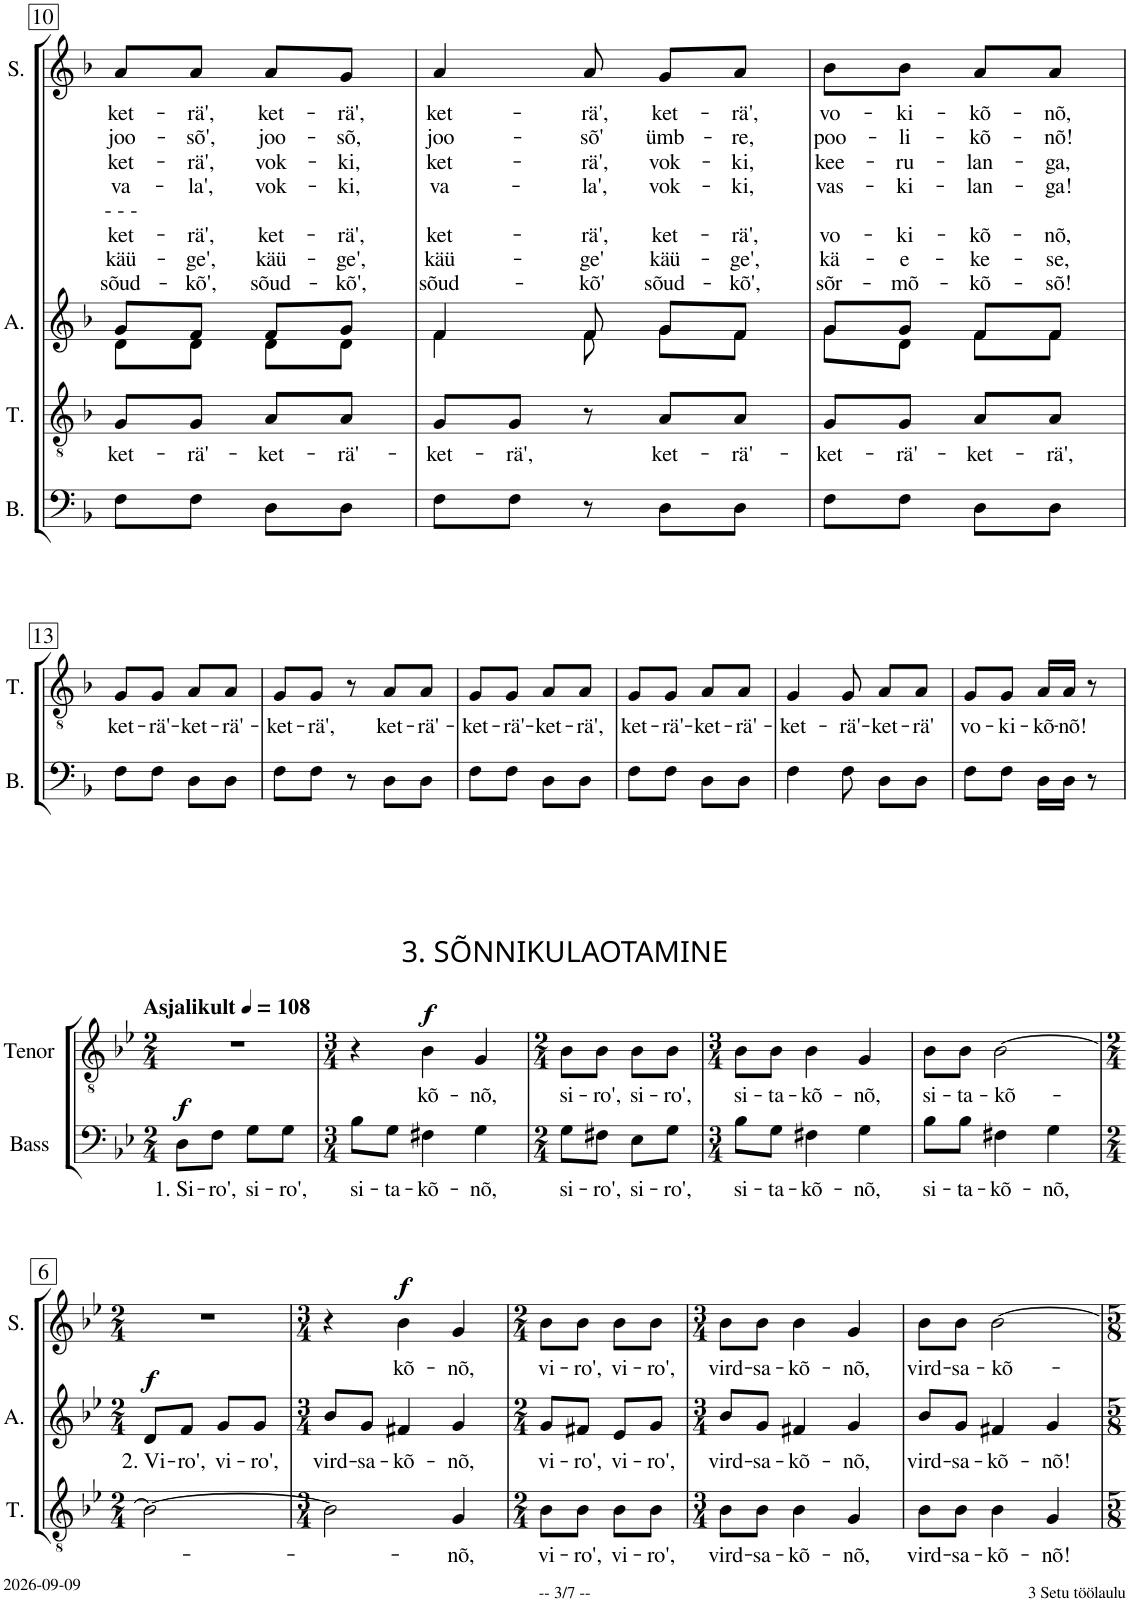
**kern	**text	**dynam	**kern	**text	**dynam	**kern	**text	**dynam	**kern	**text	**text	**text	**text	**text	**text	**text	**text	**dynam
*part4	*part4	*part4	*part3	*part3	*part3	*part2	*part2	*part2	*part1	*part1	*part1	*part1	*part1	*part1	*part1	*part1	*part1	*part1
*staff4	*staff4	*staff4	*staff3	*staff3	*staff3	*staff2	*staff2	*staff2	*staff1	*staff1	*staff1	*staff1	*staff1	*staff1	*staff1	*staff1	*staff1	*staff1
*I"Bass	*	*	*I"Tenor	*	*	*I"Alto	*	*	*I"Soprano	*	*	*	*	*	*	*	*	*
*I'B.	*	*	*I'T.	*	*	*I'A.	*	*	*I'S.	*	*	*	*	*	*	*	*	*
!!LO:PB:g=z
*clefF4	*	*	*clefGv2	*	*	*clefG2	*	*	*clefG2	*	*	*	*	*	*	*	*	*
*	*	*	*	*	*	*Trd1c2	*	*	*	*	*	*	*	*	*	*	*	*
*k[b-]	*	*	*k[b-]	*	*	*k[b-]	*	*	*k[b-]	*	*	*	*	*	*	*	*	*
*M252/484	*	*	*M252/484	*	*	*M252/484	*	*	*M252/484	*	*	*	*	*	*	*	*	*
=10	=10	=10	=10	=10	=10	=10	=10	=10	=10	=10	=10	=10	=10	=10	=10	=10	=10	=10
!	!	!	!	!LO:LY:b	!	!	!	!	!	!LO:LY:b	!LO:LY:b	!LO:LY:b	!LO:LY:b	!LO:LY:b	!LO:LY:b	!LO:LY:b	!LO:LY:b	!
*	*	*	*	*	*	*^	*	*	*	*	*	*	*	*	*	*	*	*
8F\L	.	.	8G/L	ket-	.	8g/L	8d\L	.	.	8a/L	ket-	joo-	ket-	va-	- - -	ket-	käü-	sõud-	.
!	!	!	!	!LO:LY:b	!	!	!	!	!	!	!LO:LY:b	!LO:LY:b	!LO:LY:b	!LO:LY:b	!	!LO:LY:b	!LO:LY:b	!LO:LY:b	!
8F\J	.	.	8G/J	-rä'-	.	8f/J	8d\J	.	.	8a/J	-rä',	-sõ',	-rä',	-la',	.	-rä',	-ge',	-kõ',	.
!	!	!	!	!LO:LY:b	!	!	!	!	!	!	!LO:LY:b	!LO:LY:b	!LO:LY:b	!LO:LY:b	!	!LO:LY:b	!LO:LY:b	!LO:LY:b	!
8D\L	.	.	8A/L	-ket-	.	8f/L	8d\L	.	.	8a/L	ket-	joo-	vok-	vok-	.	ket-	käü-	sõud-	.
!	!	!	!	!LO:LY:b	!	!	!	!	!	!	!LO:LY:b	!LO:LY:b	!LO:LY:b	!LO:LY:b	!	!LO:LY:b	!LO:LY:b	!LO:LY:b	!
8D\J	.	.	8A/J	-rä'-	.	8g/J	8d\J	.	.	8g/J	-rä',	-sõ,	-ki,	-ki,	.	-rä',	-ge',	-kõ',	.
=11	=11	=11	=11	=11	=11	=11	=11	=11	=11	=11	=11	=11	=11	=11	=11	=11	=11	=11	=11
!	!	!	!	!LO:LY:b	!	!	!	!	!	!	!LO:LY:b	!LO:LY:b	!LO:LY:b	!LO:LY:b	!	!LO:LY:b	!LO:LY:b	!LO:LY:b	!
8F\L	.	.	8G/L	-ket-	.	4f/	4f\	.	.	4a/	ket-	joo-	ket-	va-	.	ket-	käü-	sõud-	.
!	!	!	!	!LO:LY:b	!	!	!	!	!	!	!	!	!	!	!	!	!	!	!
8F\J	.	.	8G/J	-rä',	.	.	.	.	.	.	.	.	.	.	.	.	.	.	.
!	!	!	!	!	!	!	!	!	!	!	!LO:LY:b	!LO:LY:b	!LO:LY:b	!LO:LY:b	!	!LO:LY:b	!LO:LY:b	!LO:LY:b	!
8r	.	.	8r	.	.	8f/	8f\	.	.	8a/	-rä',	-sõ'	-rä',	-la',	.	-rä',	-ge'	-kõ'	.
!	!	!	!	!LO:LY:b	!	!	!	!	!	!	!LO:LY:b	!LO:LY:b	!LO:LY:b	!LO:LY:b	!	!LO:LY:b	!LO:LY:b	!LO:LY:b	!
8D\L	.	.	8A/L	ket-	.	8g/L	8g\L	.	.	8g/L	ket-	ümb-	vok-	vok-	.	ket-	käü-	sõud-	.
!	!	!	!	!LO:LY:b	!	!	!	!	!	!	!LO:LY:b	!LO:LY:b	!LO:LY:b	!LO:LY:b	!	!LO:LY:b	!LO:LY:b	!LO:LY:b	!
[242%5D\	.	.	[242%5A/	-rä'-	.	[242%5f/	[242%5f\	.	.	[242%5a/	-rä',	-re,	-ki,	-ki,	.	-rä',	-ge',	-kõ',	.
=12	=12	=12	=12	=12	=12	=12	=12	=12	=12	=12	=12	=12	=12	=12	=12	=12	=12	=12	=12
!	!	!	!	!LO:LY:b	!	!	!	!	!	!	!LO:LY:b	!LO:LY:b	!LO:LY:b	!LO:LY:b	!	!LO:LY:b	!LO:LY:b	!LO:LY:b	!
8F\L	.	.	8G/L	-ket-	.	8g/L	8g\L	.	.	8b-\L	vo-	poo-	kee-	vas-	.	vo-	kä-	sõr-	.
968%101D\J]	.	.	968%101A/J]	.	.	968%101f/J]	968%101f\J]	.	.	968%101a/J]	.	.	.	.	.	.	.	.	.
!	!	!	!	!LO:LY:b	!	!	!	!	!	!	!LO:LY:b	!LO:LY:b	!LO:LY:b	!LO:LY:b	!	!LO:LY:b	!LO:LY:b	!LO:LY:b	!
8F\J	.	.	8G/J	-rä'-	.	8g/J	8d\J	.	.	8b-\J	-ki-	-li-	-ru-	-ki-	.	-ki-	-e-	-mõ-	.
!	!	!	!	!LO:LY:b	!	!	!	!	!	!	!LO:LY:b	!LO:LY:b	!LO:LY:b	!LO:LY:b	!	!LO:LY:b	!LO:LY:b	!LO:LY:b	!
8D\L	.	.	8A/L	-ket-	.	8f/L	8f\L	.	.	8a/L	-kõ-	-kõ-	-lan-	-lan-	.	-kõ-	-ke-	-kõ-	.
!	!	!	!	!LO:LY:b	!	!	!	!	!	!	!LO:LY:b	!LO:LY:b	!LO:LY:b	!LO:LY:b	!	!LO:LY:b	!LO:LY:b	!LO:LY:b	!
8D\J	.	.	8A/J	-rä',	.	8f/J	8f\J	.	.	8a/J	-nõ,	-nõ!	-ga,	-ga!	.	-nõ,	-se,	-sõ!	.
!!LO:LB:g=z
=13	=13	=13	=13	=13	=13	=13	=13	=13	=13	=13	=13	=13	=13	=13	=13	=13	=13	=13	=13
!	!	!	!	!LO:LY:b	!	!	!	!	!	!	!	!	!	!	!	!	!	!	!
*	*	*	*	*	*	*v	*v	*	*	*	*	*	*	*	*	*	*	*	*
8F\L	.	.	8G/L	ket-	.	121%63r	.	.	121%63r	.	.	.	.	.	.	.	.	.
!	!	!	!	!LO:LY:b	!	!	!	!	!	!	!	!	!	!	!	!	!	!
8F\J	.	.	8G/J	-rä'-	.	.	.	.	.	.	.	.	.	.	.	.	.	.
!	!	!	!	!LO:LY:b	!	!	!	!	!	!	!	!	!	!	!	!	!	!
8D\L	.	.	8A/L	-ket-	.	.	.	.	.	.	.	.	.	.	.	.	.	.
!	!	!	!	!LO:LY:b	!	!	!	!	!	!	!	!	!	!	!	!	!	!
8D\J	.	.	8A/J	-rä'-	.	.	.	.	.	.	.	.	.	.	.	.	.	.
242%5ryy	.	.	242%5ryy	.	.	.	.	.	.	.	.	.	.	.	.	.	.	.
=14	=14	=14	=14	=14	=14	=14	=14	=14	=14	=14	=14	=14	=14	=14	=14	=14	=14	=14
!	!	!	!	!LO:LY:b	!	!	!	!	!	!	!	!	!	!	!	!	!	!
8F\L	.	.	8G/L	-ket-	.	121%63r	.	.	121%63r	.	.	.	.	.	.	.	.	.
!	!	!	!	!LO:LY:b	!	!	!	!	!	!	!	!	!	!	!	!	!	!
8F\J	.	.	8G/J	-rä',	.	.	.	.	.	.	.	.	.	.	.	.	.	.
8r	.	.	8r	.	.	.	.	.	.	.	.	.	.	.	.	.	.	.
!	!	!	!	!LO:LY:b	!	!	!	!	!	!	!	!	!	!	!	!	!	!
8D\L	.	.	8A/L	ket-	.	.	.	.	.	.	.	.	.	.	.	.	.	.
!	!	!	!	!LO:LY:b	!	!	!	!	!	!	!	!	!	!	!	!	!	!
[242%5D\	.	.	[242%5A/	-rä'-	.	.	.	.	.	.	.	.	.	.	.	.	.	.
=15	=15	=15	=15	=15	=15	=15	=15	=15	=15	=15	=15	=15	=15	=15	=15	=15	=15	=15
!	!	!	!	!LO:LY:b	!	!	!	!	!	!	!	!	!	!	!	!	!	!
8F\L	.	.	8G/L	-ket-	.	121%63r	.	.	121%63r	.	.	.	.	.	.	.	.	.
968%101D\J]	.	.	968%101A/J]	.	.	.	.	.	.	.	.	.	.	.	.	.	.	.
!	!	!	!	!LO:LY:b	!	!	!	!	!	!	!	!	!	!	!	!	!	!
8F\J	.	.	8G/J	-rä'-	.	.	.	.	.	.	.	.	.	.	.	.	.	.
!	!	!	!	!LO:LY:b	!	!	!	!	!	!	!	!	!	!	!	!	!	!
8D\L	.	.	8A/L	-ket-	.	.	.	.	.	.	.	.	.	.	.	.	.	.
!	!	!	!	!LO:LY:b	!	!	!	!	!	!	!	!	!	!	!	!	!	!
8D\J	.	.	8A/J	-rä',	.	.	.	.	.	.	.	.	.	.	.	.	.	.
.	.	.	.	.	.	968%81ryy	.	.	968%81ryy	.	.	.	.	.	.	.	.	.
=16	=16	=16	=16	=16	=16	=16	=16	=16	=16	=16	=16	=16	=16	=16	=16	=16	=16	=16
!	!	!	!	!LO:LY:b	!	!	!	!	!	!	!	!	!	!	!	!	!	!
8F\L	.	.	8G/L	ket-	.	121%63r	.	.	121%63r	.	.	.	.	.	.	.	.	.
!	!	!	!	!LO:LY:b	!	!	!	!	!	!	!	!	!	!	!	!	!	!
8F\J	.	.	8G/J	-rä'-	.	.	.	.	.	.	.	.	.	.	.	.	.	.
!	!	!	!	!LO:LY:b	!	!	!	!	!	!	!	!	!	!	!	!	!	!
8D\L	.	.	8A/L	-ket-	.	.	.	.	.	.	.	.	.	.	.	.	.	.
!	!	!	!	!LO:LY:b	!	!	!	!	!	!	!	!	!	!	!	!	!	!
8D\J	.	.	8A/J	-rä'-	.	.	.	.	.	.	.	.	.	.	.	.	.	.
242%5ryy	.	.	242%5ryy	.	.	.	.	.	.	.	.	.	.	.	.	.	.	.
=17	=17	=17	=17	=17	=17	=17	=17	=17	=17	=17	=17	=17	=17	=17	=17	=17	=17	=17
!	!	!	!	!LO:LY:b	!	!	!	!	!	!	!	!	!	!	!	!	!	!
4F\	.	.	4G/	-ket-	.	121%63r	.	.	121%63r	.	.	.	.	.	.	.	.	.
!	!	!	!	!LO:LY:b	!	!	!	!	!	!	!	!	!	!	!	!	!	!
8F\	.	.	8G/	-rä'-	.	.	.	.	.	.	.	.	.	.	.	.	.	.
!	!	!	!	!LO:LY:b	!	!	!	!	!	!	!	!	!	!	!	!	!	!
8D\L	.	.	8A/L	-ket-	.	.	.	.	.	.	.	.	.	.	.	.	.	.
!	!	!	!	!LO:LY:b	!	!	!	!	!	!	!	!	!	!	!	!	!	!
[242%5D\	.	.	[242%5A/	-rä'	.	.	.	.	.	.	.	.	.	.	.	.	.	.
=18	=18	=18	=18	=18	=18	=18	=18	=18	=18	=18	=18	=18	=18	=18	=18	=18	=18	=18
!	!	!	!	!LO:LY:b	!	!	!	!	!	!	!	!	!	!	!	!	!	!
8F\L	.	.	8G/L	vo-	.	121%63r	.	.	121%63r	.	.	.	.	.	.	.	.	.
968%101D\J]	.	.	968%101A/J]	.	.	.	.	.	.	.	.	.	.	.	.	.	.	.
!	!	!	!	!LO:LY:b	!	!	!	!	!	!	!	!	!	!	!	!	!	!
8F\J	.	.	8G/J	-ki-	.	.	.	.	.	.	.	.	.	.	.	.	.	.
!	!	!	!	!LO:LY:b	!	!	!	!	!	!	!	!	!	!	!	!	!	!
16D\LL	.	.	16A/LL	-kõ-	.	.	.	.	.	.	.	.	.	.	.	.	.	.
!	!	!	!	!LO:LY:b	!	!	!	!	!	!	!	!	!	!	!	!	!	!
16D\JJ	.	.	16A/JJ	-nõ!	.	.	.	.	.	.	.	.	.	.	.	.	.	.
8r	.	.	8r	.	.	.	.	.	.	.	.	.	.	.	.	.	.	.
.	.	.	.	.	.	968%81ryy	.	.	968%81ryy	.	.	.	.	.	.	.	.	.
!!LO:LB:g=z
=1	=1	=1	=1	=1	=1	=1	=1	=1	=1	=1	=1	=1	=1	=1	=1	=1	=1	=1
*k[b-e-]	*	*	*k[b-e-]	*	*	*k[b-e-]	*	*	*k[b-e-]	*	*	*	*	*	*	*	*	*
*M2/4	*	*	*M2/4	*	*	*M2/4	*	*	*M2/4	*	*	*	*	*	*	*	*	*
*	*	*	*	*	*	*	*	*	*MM108	*	*	*	*	*	*	*	*	*
!	!	!	!	!	!	!	!	!	!LO:TX:a:B:t=Asjalikult	!	!	!	!	!	!	!	!	!
!	!LO:LY:b	!LO:DY:a	!	!	!	!	!	!	!	!	!	!	!	!	!	!	!	!
8D\L	1. Si-	f	2r	.	.	2r	.	.	2r	.	.	.	.	.	.	.	.	.
!	!LO:LY:b	!	!	!	!	!	!	!	!	!	!	!	!	!	!	!	!	!
8F\J	-ro',	.	.	.	.	.	.	.	.	.	.	.	.	.	.	.	.	.
!	!LO:LY:b	!	!	!	!	!	!	!	!	!	!	!	!	!	!	!	!	!
8G\L	si-	.	.	.	.	.	.	.	.	.	.	.	.	.	.	.	.	.
!	!LO:LY:b	!	!	!	!	!	!	!	!	!	!	!	!	!	!	!	!	!
8G\J	-ro',	.	.	.	.	.	.	.	.	.	.	.	.	.	.	.	.	.
=2	=2	=2	=2	=2	=2	=2	=2	=2	=2	=2	=2	=2	=2	=2	=2	=2	=2	=2
*M3/4	*	*	*M3/4	*	*	*M3/4	*	*	*M3/4	*	*	*	*	*	*	*	*	*
!	!LO:LY:b	!	!	!	!	!	!	!	!	!	!	!	!	!	!	!	!	!
8B-\L	si-	.	4r	.	.	2.r	.	.	2.r	.	.	.	.	.	.	.	.	.
!	!LO:LY:b	!	!	!	!	!	!	!	!	!	!	!	!	!	!	!	!	!
8G\J	-ta-	.	.	.	.	.	.	.	.	.	.	.	.	.	.	.	.	.
!	!LO:LY:b	!	!	!LO:LY:b	!LO:DY:a	!	!	!	!	!	!	!	!	!	!	!	!	!
4F#X\	-kõ-	.	4B-\	-kõ-	f	.	.	.	.	.	.	.	.	.	.	.	.	.
!	!LO:LY:b	!	!	!LO:LY:b	!	!	!	!	!	!	!	!	!	!	!	!	!	!
4G\	-nõ,	.	4G/	-nõ,	.	.	.	.	.	.	.	.	.	.	.	.	.	.
=3	=3	=3	=3	=3	=3	=3	=3	=3	=3	=3	=3	=3	=3	=3	=3	=3	=3	=3
*M2/4	*	*	*M2/4	*	*	*M2/4	*	*	*M2/4	*	*	*	*	*	*	*	*	*
!	!LO:LY:b	!	!	!LO:LY:b	!	!	!	!	!	!	!	!	!	!	!	!	!	!
8G\L	si-	.	8B-\L	si-	.	2r	.	.	2r	.	.	.	.	.	.	.	.	.
!	!LO:LY:b	!	!	!LO:LY:b	!	!	!	!	!	!	!	!	!	!	!	!	!	!
8F#X\J	-ro',	.	8B-\J	-ro',	.	.	.	.	.	.	.	.	.	.	.	.	.	.
!	!LO:LY:b	!	!	!LO:LY:b	!	!	!	!	!	!	!	!	!	!	!	!	!	!
8E-\L	si-	.	8B-\L	si-	.	.	.	.	.	.	.	.	.	.	.	.	.	.
!	!LO:LY:b	!	!	!LO:LY:b	!	!	!	!	!	!	!	!	!	!	!	!	!	!
8G\J	-ro',	.	8B-\J	-ro',	.	.	.	.	.	.	.	.	.	.	.	.	.	.
=4	=4	=4	=4	=4	=4	=4	=4	=4	=4	=4	=4	=4	=4	=4	=4	=4	=4	=4
*M3/4	*	*	*M3/4	*	*	*M3/4	*	*	*M3/4	*	*	*	*	*	*	*	*	*
!	!LO:LY:b	!	!	!LO:LY:b	!	!	!	!	!	!	!	!	!	!	!	!	!	!
8B-\L	si-	.	8B-\L	si-	.	2.r	.	.	2.r	.	.	.	.	.	.	.	.	.
!	!LO:LY:b	!	!	!LO:LY:b	!	!	!	!	!	!	!	!	!	!	!	!	!	!
8G\J	-ta-	.	8B-\J	-ta-	.	.	.	.	.	.	.	.	.	.	.	.	.	.
!	!LO:LY:b	!	!	!LO:LY:b	!	!	!	!	!	!	!	!	!	!	!	!	!	!
4F#X\	-kõ-	.	4B-\	-kõ-	.	.	.	.	.	.	.	.	.	.	.	.	.	.
!	!LO:LY:b	!	!	!LO:LY:b	!	!	!	!	!	!	!	!	!	!	!	!	!	!
4G\	-nõ,	.	4G/	-nõ,	.	.	.	.	.	.	.	.	.	.	.	.	.	.
=5	=5	=5	=5	=5	=5	=5	=5	=5	=5	=5	=5	=5	=5	=5	=5	=5	=5	=5
!	!LO:LY:b	!	!	!LO:LY:b	!	!	!	!	!	!	!	!	!	!	!	!	!	!
8B-\L	si-	.	8B-\L	si-	.	2.r	.	.	2.r	.	.	.	.	.	.	.	.	.
!	!LO:LY:b	!	!	!LO:LY:b	!	!	!	!	!	!	!	!	!	!	!	!	!	!
8B-\J	-ta-	.	8B-\J	-ta-	.	.	.	.	.	.	.	.	.	.	.	.	.	.
!	!LO:LY:b	!	!	!LO:LY:b	!	!	!	!	!	!	!	!	!	!	!	!	!	!
4F#X\	-kõ-	.	[2B-\	-kõ-	.	.	.	.	.	.	.	.	.	.	.	.	.	.
!	!LO:LY:b	!	!	!	!	!	!	!	!	!	!	!	!	!	!	!	!	!
4G\	-nõ,	.	.	.	.	.	.	.	.	.	.	.	.	.	.	.	.	.
!!LO:LB:g=z
=6	=6	=6	=6	=6	=6	=6	=6	=6	=6	=6	=6	=6	=6	=6	=6	=6	=6	=6
*M2/4	*	*	*M2/4	*	*	*M2/4	*	*	*M2/4	*	*	*	*	*	*	*	*	*
!	!	!	!	!	!	!	!LO:LY:b	!LO:DY:a	!	!	!	!	!	!	!	!	!	!
2r	.	.	2B-\_	.	.	8d/L	2. Vi-	f	2r	.	.	.	.	.	.	.	.	.
!	!	!	!	!	!	!	!LO:LY:b	!	!	!	!	!	!	!	!	!	!	!
.	.	.	.	.	.	8f/J	-ro',	.	.	.	.	.	.	.	.	.	.	.
!	!	!	!	!	!	!	!LO:LY:b	!	!	!	!	!	!	!	!	!	!	!
.	.	.	.	.	.	8g/L	vi-	.	.	.	.	.	.	.	.	.	.	.
!	!	!	!	!	!	!	!LO:LY:b	!	!	!	!	!	!	!	!	!	!	!
.	.	.	.	.	.	8g/J	-ro',	.	.	.	.	.	.	.	.	.	.	.
=7	=7	=7	=7	=7	=7	=7	=7	=7	=7	=7	=7	=7	=7	=7	=7	=7	=7	=7
*M3/4	*	*	*M3/4	*	*	*M3/4	*	*	*M3/4	*	*	*	*	*	*	*	*	*
!	!	!	!	!	!	!	!LO:LY:b	!	!	!	!	!	!	!	!	!	!	!
2.r	.	.	2B-\]	.	.	8b-/L	vird-	.	4r	.	.	.	.	.	.	.	.	.
!	!	!	!	!	!	!	!LO:LY:b	!	!	!	!	!	!	!	!	!	!	!
.	.	.	.	.	.	8g/J	-sa-	.	.	.	.	.	.	.	.	.	.	.
!	!	!	!	!	!	!	!LO:LY:b	!	!	!LO:LY:b	!	!	!	!	!	!	!	!LO:DY:a
.	.	.	.	.	.	4f#X/	-kõ-	.	4b-\	-kõ-	.	.	.	.	.	.	.	f
!	!	!	!	!LO:LY:b	!	!	!LO:LY:b	!	!	!LO:LY:b	!	!	!	!	!	!	!	!
.	.	.	4G/	-nõ,	.	4g/	-nõ,	.	4g/	-nõ,	.	.	.	.	.	.	.	.
=8	=8	=8	=8	=8	=8	=8	=8	=8	=8	=8	=8	=8	=8	=8	=8	=8	=8	=8
*M2/4	*	*	*M2/4	*	*	*M2/4	*	*	*M2/4	*	*	*	*	*	*	*	*	*
!	!	!	!	!LO:LY:b	!	!	!LO:LY:b	!	!	!LO:LY:b	!	!	!	!	!	!	!	!
2r	.	.	8B-\L	vi-	.	8g/L	vi-	.	8b-\L	vi-	.	.	.	.	.	.	.	.
!	!	!	!	!LO:LY:b	!	!	!LO:LY:b	!	!	!LO:LY:b	!	!	!	!	!	!	!	!
.	.	.	8B-\J	-ro',	.	8f#X/J	-ro',	.	8b-\J	-ro',	.	.	.	.	.	.	.	.
!	!	!	!	!LO:LY:b	!	!	!LO:LY:b	!	!	!LO:LY:b	!	!	!	!	!	!	!	!
.	.	.	8B-\L	vi-	.	8e-/L	vi-	.	8b-\L	vi-	.	.	.	.	.	.	.	.
!	!	!	!	!LO:LY:b	!	!	!LO:LY:b	!	!	!LO:LY:b	!	!	!	!	!	!	!	!
.	.	.	8B-\J	-ro',	.	8g/J	-ro',	.	8b-\J	-ro',	.	.	.	.	.	.	.	.
=9	=9	=9	=9	=9	=9	=9	=9	=9	=9	=9	=9	=9	=9	=9	=9	=9	=9	=9
*M3/4	*	*	*M3/4	*	*	*M3/4	*	*	*M3/4	*	*	*	*	*	*	*	*	*
!	!	!	!	!LO:LY:b	!	!	!LO:LY:b	!	!	!LO:LY:b	!	!	!	!	!	!	!	!
2.r	.	.	8B-\L	vird-	.	8b-/L	vird-	.	8b-\L	vird-	.	.	.	.	.	.	.	.
!	!	!	!	!LO:LY:b	!	!	!LO:LY:b	!	!	!LO:LY:b	!	!	!	!	!	!	!	!
.	.	.	8B-\J	-sa-	.	8g/J	-sa-	.	8b-\J	-sa-	.	.	.	.	.	.	.	.
!	!	!	!	!LO:LY:b	!	!	!LO:LY:b	!	!	!LO:LY:b	!	!	!	!	!	!	!	!
.	.	.	4B-\	-kõ-	.	4f#X/	-kõ-	.	4b-\	-kõ-	.	.	.	.	.	.	.	.
!	!	!	!	!LO:LY:b	!	!	!LO:LY:b	!	!	!LO:LY:b	!	!	!	!	!	!	!	!
.	.	.	4G/	-nõ,	.	4g/	-nõ,	.	4g/	-nõ,	.	.	.	.	.	.	.	.
=10	=10	=10	=10	=10	=10	=10	=10	=10	=10	=10	=10	=10	=10	=10	=10	=10	=10	=10
!	!	!	!	!LO:LY:b	!	!	!LO:LY:b	!	!	!LO:LY:b	!	!	!	!	!	!	!	!
2.r	.	.	8B-\L	vird-	.	8b-/L	vird-	.	8b-\L	vird-	.	.	.	.	.	.	.	.
!	!	!	!	!LO:LY:b	!	!	!LO:LY:b	!	!	!LO:LY:b	!	!	!	!	!	!	!	!
.	.	.	8B-\J	-sa-	.	8g/J	-sa-	.	8b-\J	-sa-	.	.	.	.	.	.	.	.
!	!	!	!	!LO:LY:b	!	!	!LO:LY:b	!	!	!LO:LY:b	!	!	!	!	!	!	!	!
.	.	.	4B-\	-kõ-	.	4f#X/	-kõ-	.	[2b-\	-kõ-	.	.	.	.	.	.	.	.
!	!	!	!	!LO:LY:b	!	!	!LO:LY:b	!	!	!	!	!	!	!	!	!	!	!
.	.	.	4G/	-nõ!	.	4g/	-nõ!	.	.	.	.	.	.	.	.	.	.	.
=	=	=	=	=	=	=	=	=	=	=	=	=	=	=	=	=	=	=
*-	*-	*-	*-	*-	*-	*-	*-	*-	*-	*-	*-	*-	*-	*-	*-	*-	*-	*-
